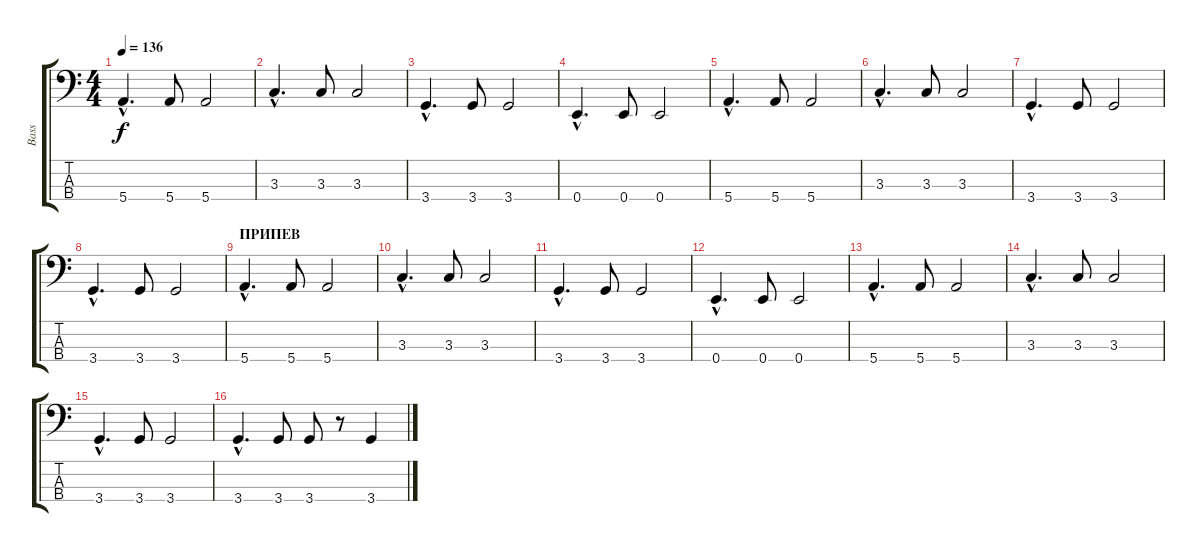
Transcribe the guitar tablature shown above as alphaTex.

\track ("Bass" "Bass") {instrument electricbasspick}
\staff {score tabs}
\tuning (G2 D2 A1 E1) {hide}
\ts (4 4)
\tempo 136
\clef f4
\ks c
5.4{hac}.4{d dy f} 5.4.8 5.4.2 |
3.3{hac}.4{d} 3.3.8 3.3.2 |
3.4{hac}.4{d} 3.4.8 3.4.2 |
0.4{hac}.4{d} 0.4.8 0.4.2 |
5.4{hac}.4{d} 5.4.8 5.4.2 |
3.3{hac}.4{d} 3.3.8 3.3.2 |
3.4{hac}.4{d} 3.4.8 3.4.2 |
3.4{hac}.4{d} 3.4.8 3.4.2 |
\section ("" "ПРИПЕВ")
5.4{hac}.4{d} 5.4.8 5.4.2 |
3.3{hac}.4{d} 3.3.8 3.3.2 |
3.4{hac}.4{d} 3.4.8 3.4.2 |
0.4{hac}.4{d} 0.4.8 0.4.2 |
5.4{hac}.4{d} 5.4.8 5.4.2 |
3.3{hac}.4{d} 3.3.8 3.3.2 |
3.4{hac}.4{d} 3.4.8 3.4.2 |
3.4{hac}.4{d} 3.4.8 3.4.8 r.8 3.4.4
